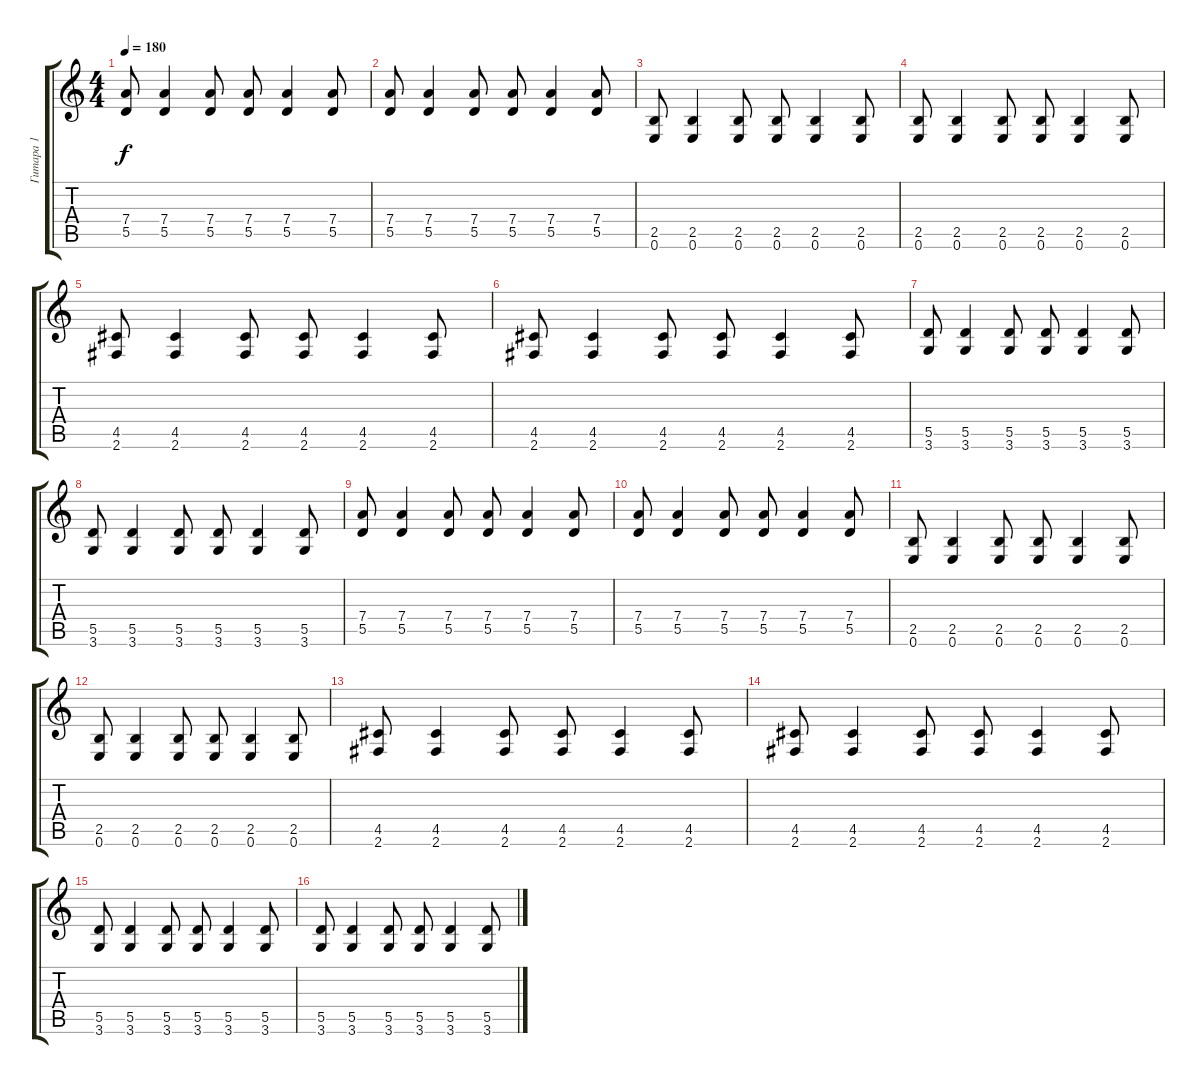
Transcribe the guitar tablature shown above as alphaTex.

\track ("Гитара 1" "Гитара 1") {instrument distortionguitar}
\staff {score tabs}
\tuning (E4 B3 G3 D3 A2 E2) {hide}
\ts (4 4)
\tempo 180
\clef g2
\ks c
(7.4 5.5).8{dy f} (7.4 5.5).4 (7.4 5.5).8 (7.4 5.5).8 (7.4 5.5).4 (7.4 5.5).8 |
(7.4 5.5).8 (7.4 5.5).4 (7.4 5.5).8 (7.4 5.5).8 (7.4 5.5).4 (7.4 5.5).8 |
(2.5 0.6).8 (2.5 0.6).4 (2.5 0.6).8 (2.5 0.6).8 (2.5 0.6).4 (2.5 0.6).8 |
(2.5 0.6).8 (2.5 0.6).4 (2.5 0.6).8 (2.5 0.6).8 (2.5 0.6).4 (2.5 0.6).8 |
(4.5 2.6).8 (4.5 2.6).4 (4.5 2.6).8 (4.5 2.6).8 (4.5 2.6).4 (4.5 2.6).8 |
(4.5 2.6).8 (4.5 2.6).4 (4.5 2.6).8 (4.5 2.6).8 (4.5 2.6).4 (4.5 2.6).8 |
(5.5 3.6).8 (5.5 3.6).4 (5.5 3.6).8 (5.5 3.6).8 (5.5 3.6).4 (5.5 3.6).8 |
(5.5 3.6).8 (5.5 3.6).4 (5.5 3.6).8 (5.5 3.6).8 (5.5 3.6).4 (5.5 3.6).8 |
(7.4 5.5).8 (7.4 5.5).4 (7.4 5.5).8 (7.4 5.5).8 (7.4 5.5).4 (7.4 5.5).8 |
(7.4 5.5).8 (7.4 5.5).4 (7.4 5.5).8 (7.4 5.5).8 (7.4 5.5).4 (7.4 5.5).8 |
(2.5 0.6).8 (2.5 0.6).4 (2.5 0.6).8 (2.5 0.6).8 (2.5 0.6).4 (2.5 0.6).8 |
(2.5 0.6).8 (2.5 0.6).4 (2.5 0.6).8 (2.5 0.6).8 (2.5 0.6).4 (2.5 0.6).8 |
(4.5 2.6).8 (4.5 2.6).4 (4.5 2.6).8 (4.5 2.6).8 (4.5 2.6).4 (4.5 2.6).8 |
(4.5 2.6).8 (4.5 2.6).4 (4.5 2.6).8 (4.5 2.6).8 (4.5 2.6).4 (4.5 2.6).8 |
(5.5 3.6).8 (5.5 3.6).4 (5.5 3.6).8 (5.5 3.6).8 (5.5 3.6).4 (5.5 3.6).8 |
(5.5 3.6).8 (5.5 3.6).4 (5.5 3.6).8 (5.5 3.6).8 (5.5 3.6).4 (5.5 3.6).8
